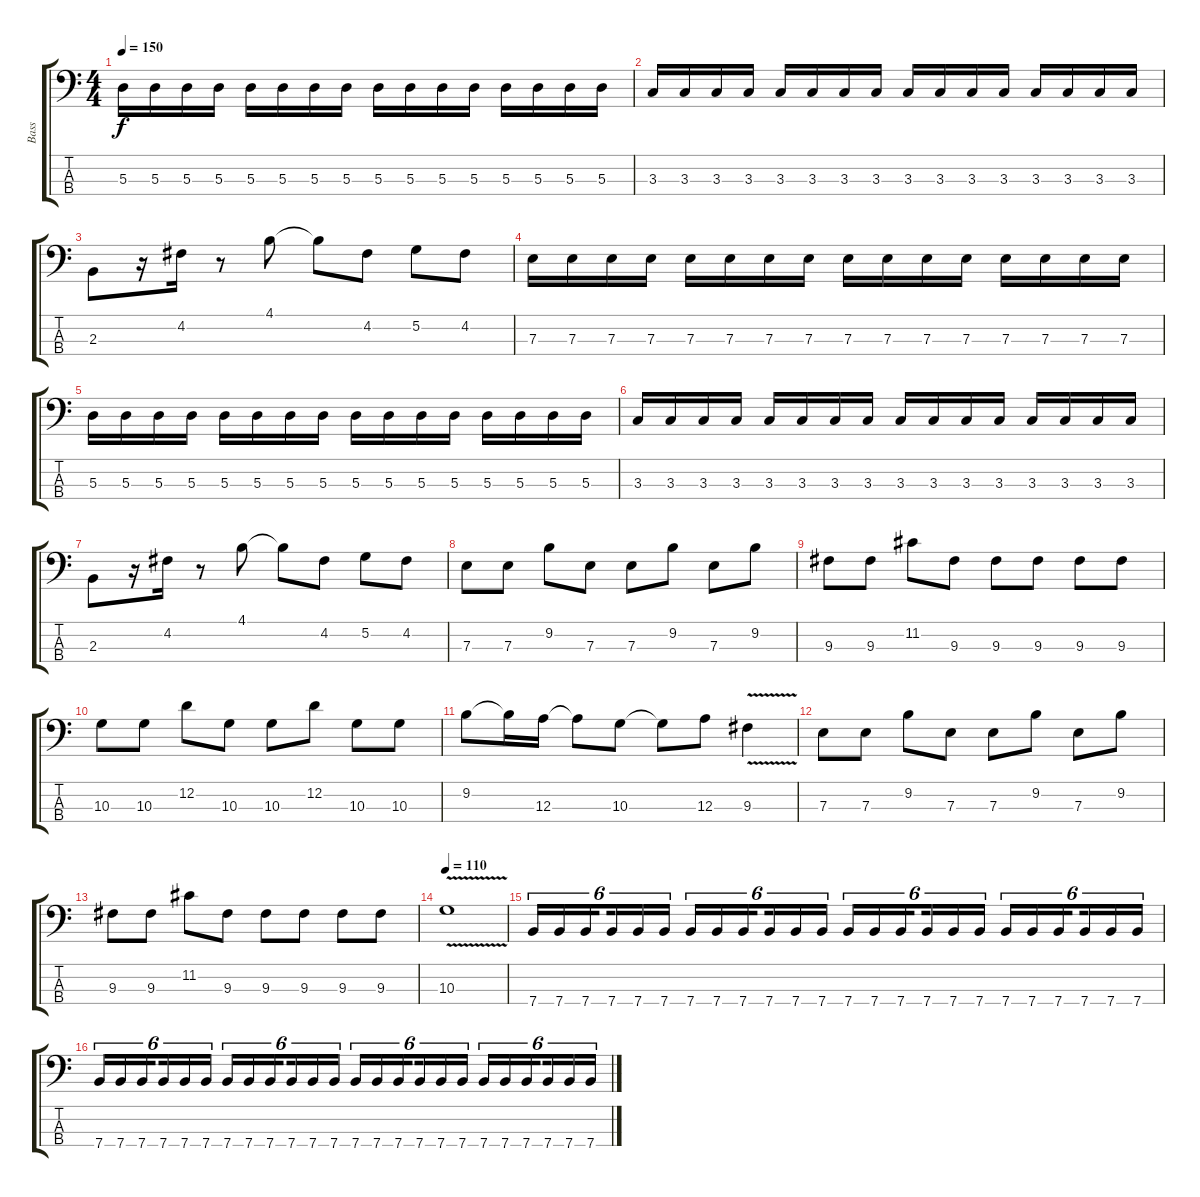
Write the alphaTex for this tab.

\track ("Bass" "Bass") {instrument electricbasspick}
\staff {score tabs}
\tuning (G2 D2 A1 E1) {hide}
\ts (4 4)
\tempo 150
\clef f4
\ks c
5.3.16{dy f} 5.3.16 5.3.16 5.3.16 5.3.16 5.3.16 5.3.16 5.3.16 5.3.16 5.3.16 5.3.16 5.3.16 5.3.16 5.3.16 5.3.16 5.3.16 |
3.3.16 3.3.16 3.3.16 3.3.16 3.3.16 3.3.16 3.3.16 3.3.16 3.3.16 3.3.16 3.3.16 3.3.16 3.3.16 3.3.16 3.3.16 3.3.16 |
2.3.8 r.16 4.2.16 r.8 4.1.8 4.1{t}.8 4.2.8 5.2.8 4.2.8 |
7.3.16 7.3.16 7.3.16 7.3.16 7.3.16 7.3.16 7.3.16 7.3.16 7.3.16 7.3.16 7.3.16 7.3.16 7.3.16 7.3.16 7.3.16 7.3.16 |
5.3.16 5.3.16 5.3.16 5.3.16 5.3.16 5.3.16 5.3.16 5.3.16 5.3.16 5.3.16 5.3.16 5.3.16 5.3.16 5.3.16 5.3.16 5.3.16 |
3.3.16 3.3.16 3.3.16 3.3.16 3.3.16 3.3.16 3.3.16 3.3.16 3.3.16 3.3.16 3.3.16 3.3.16 3.3.16 3.3.16 3.3.16 3.3.16 |
2.3.8 r.16 4.2.16 r.8 4.1.8 4.1{t}.8 4.2.8 5.2.8 4.2.8 |
7.3.8 7.3.8 9.2.8 7.3.8 7.3.8 9.2.8 7.3.8 9.2.8 |
9.3.8 9.3.8 11.2.8 9.3.8 9.3.8 9.3.8 9.3.8 9.3.8 |
10.3.8 10.3.8 12.2.8 10.3.8 10.3.8 12.2.8 10.3.8 10.3.8 |
9.2.8 9.2{t}.16 12.3.16 12.3{t}.8 10.3.8 10.3{t}.8 12.3.8 9.3{v}.4 |
7.3.8 7.3.8 9.2.8 7.3.8 7.3.8 9.2.8 7.3.8 9.2.8 |
9.3.8 9.3.8 11.2.8 9.3.8 9.3.8 9.3.8 9.3.8 9.3.8 |
\tempo 110
10.3{v}.1 |
7.4.16{tu (6 4)} 7.4.16{tu (6 4)} 7.4.16{tu (6 4) beam splitsecondary} 7.4.16{tu (6 4)} 7.4.16{tu (6 4)} 7.4.16{tu (6 4)} 7.4.16{tu (6 4)} 7.4.16{tu (6 4)} 7.4.16{tu (6 4) beam splitsecondary} 7.4.16{tu (6 4)} 7.4.16{tu (6 4)} 7.4.16{tu (6 4)} 7.4.16{tu (6 4)} 7.4.16{tu (6 4)} 7.4.16{tu (6 4) beam splitsecondary} 7.4.16{tu (6 4)} 7.4.16{tu (6 4)} 7.4.16{tu (6 4)} 7.4.16{tu (6 4)} 7.4.16{tu (6 4)} 7.4.16{tu (6 4) beam splitsecondary} 7.4.16{tu (6 4)} 7.4.16{tu (6 4)} 7.4.16{tu (6 4)} |
7.4.16{tu (6 4)} 7.4.16{tu (6 4)} 7.4.16{tu (6 4) beam splitsecondary} 7.4.16{tu (6 4)} 7.4.16{tu (6 4)} 7.4.16{tu (6 4)} 7.4.16{tu (6 4)} 7.4.16{tu (6 4)} 7.4.16{tu (6 4) beam splitsecondary} 7.4.16{tu (6 4)} 7.4.16{tu (6 4)} 7.4.16{tu (6 4)} 7.4.16{tu (6 4)} 7.4.16{tu (6 4)} 7.4.16{tu (6 4) beam splitsecondary} 7.4.16{tu (6 4)} 7.4.16{tu (6 4)} 7.4.16{tu (6 4)} 7.4.16{tu (6 4)} 7.4.16{tu (6 4)} 7.4.16{tu (6 4) beam splitsecondary} 7.4.16{tu (6 4)} 7.4.16{tu (6 4)} 7.4.16{tu (6 4)}
